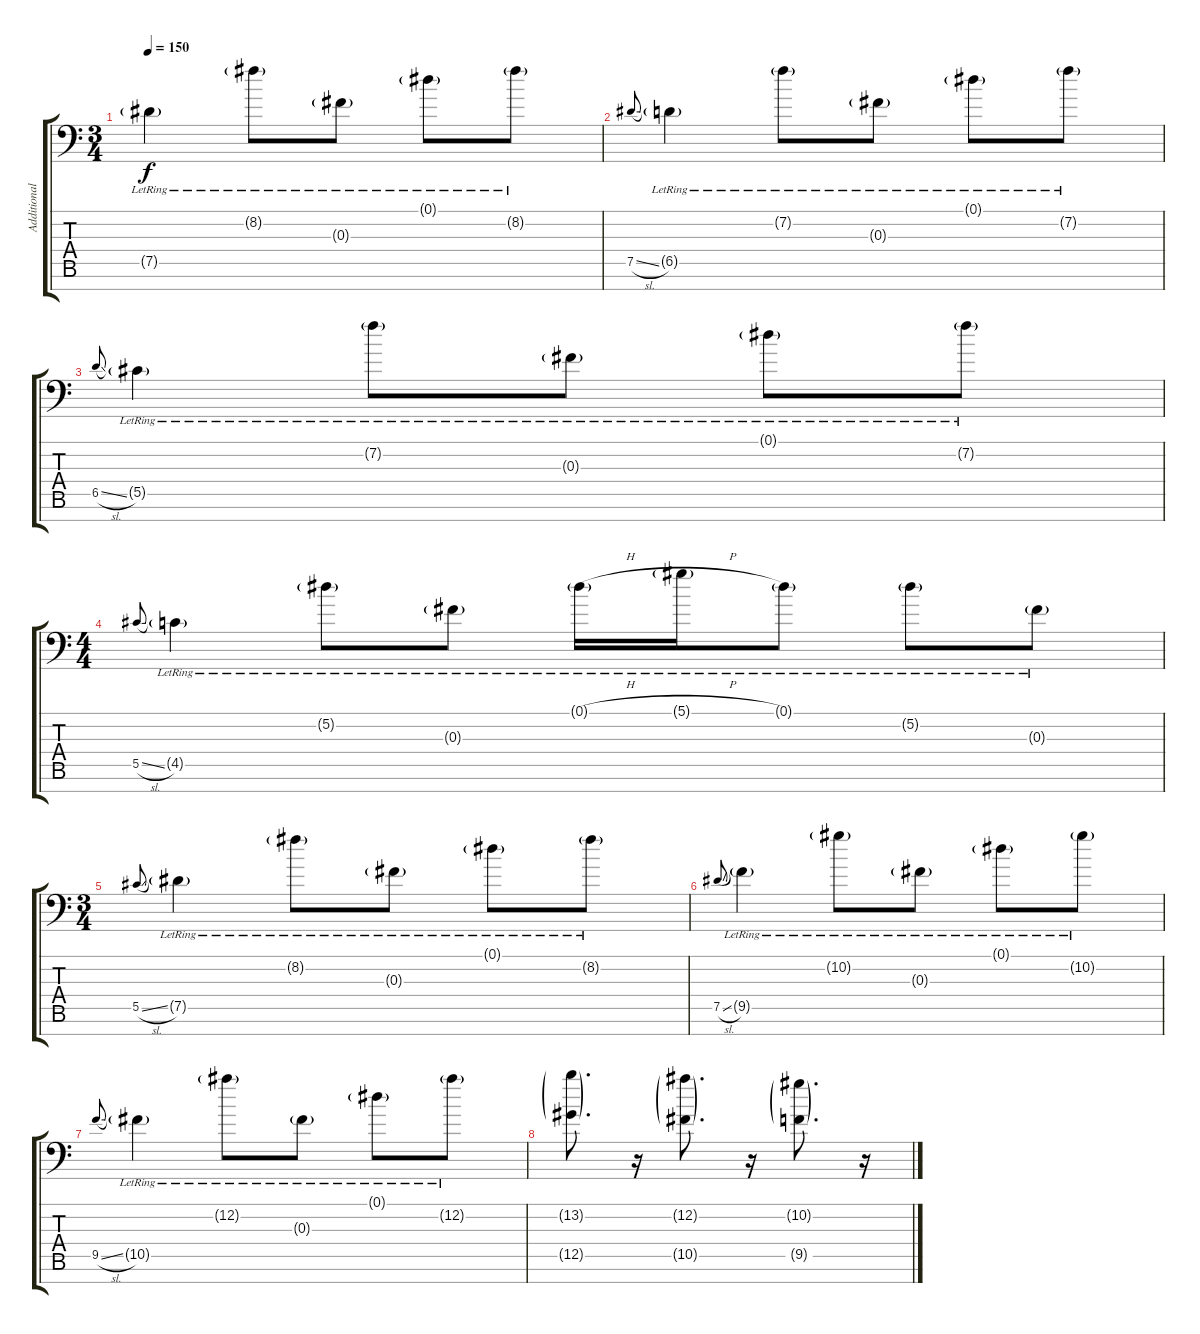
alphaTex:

\track ("Additional Guitar" "Additional") {instrument distortionguitar}
\staff {score tabs}
\tuning (Eb4 Bb3 Gb3 Db3 Ab2 Eb2 Bb1) {hide}
\ts (3 4)
\tempo 150
\clef f4
\ks c
7.5{g lr}.4{dy f} 8.2{g lr}.8 0.3{g lr}.8 0.1{g lr}.8 8.2{g lr}.8 |
7.5{sl}.8{gr onbeat} 6.5{g lr}.4 7.2{g lr}.8 0.3{g lr}.8 0.1{g lr}.8 7.2{g lr}.8 |
6.5{sl}.8{gr onbeat} 5.5{g lr}.4 7.2{g lr}.8 0.3{g lr}.8 0.1{g lr}.8 7.2{g lr}.8 |
\ts (4 4)
5.5{sl}.8{gr onbeat} 4.5{g lr}.4 5.2{g lr}.8 0.3{g lr}.8 0.1{h g lr}.16 5.1{h g lr}.16 0.1{g lr}.8 5.2{g lr}.8 0.3{g lr}.8 |
\ts (3 4)
5.5{sl}.8{gr onbeat} 7.5{g lr}.4 8.2{g lr}.8 0.3{g lr}.8 0.1{g lr}.8 8.2{g lr}.8 |
7.5{sl}.8{gr onbeat} 9.5{g lr}.4 10.2{g lr}.8 0.3{g lr}.8 0.1{g lr}.8 10.2{g lr}.8 |
9.5{sl}.8{gr onbeat} 10.5{g lr}.4 12.2{g lr}.8 0.3{g lr}.8 0.1{g lr}.8 12.2{g lr}.8 |
(13.2{g} 12.5{g}).8{d} r.16 (12.2{g} 10.5{g}).8{d} r.16 (10.2{g} 9.5{g}).8{d} r.16
